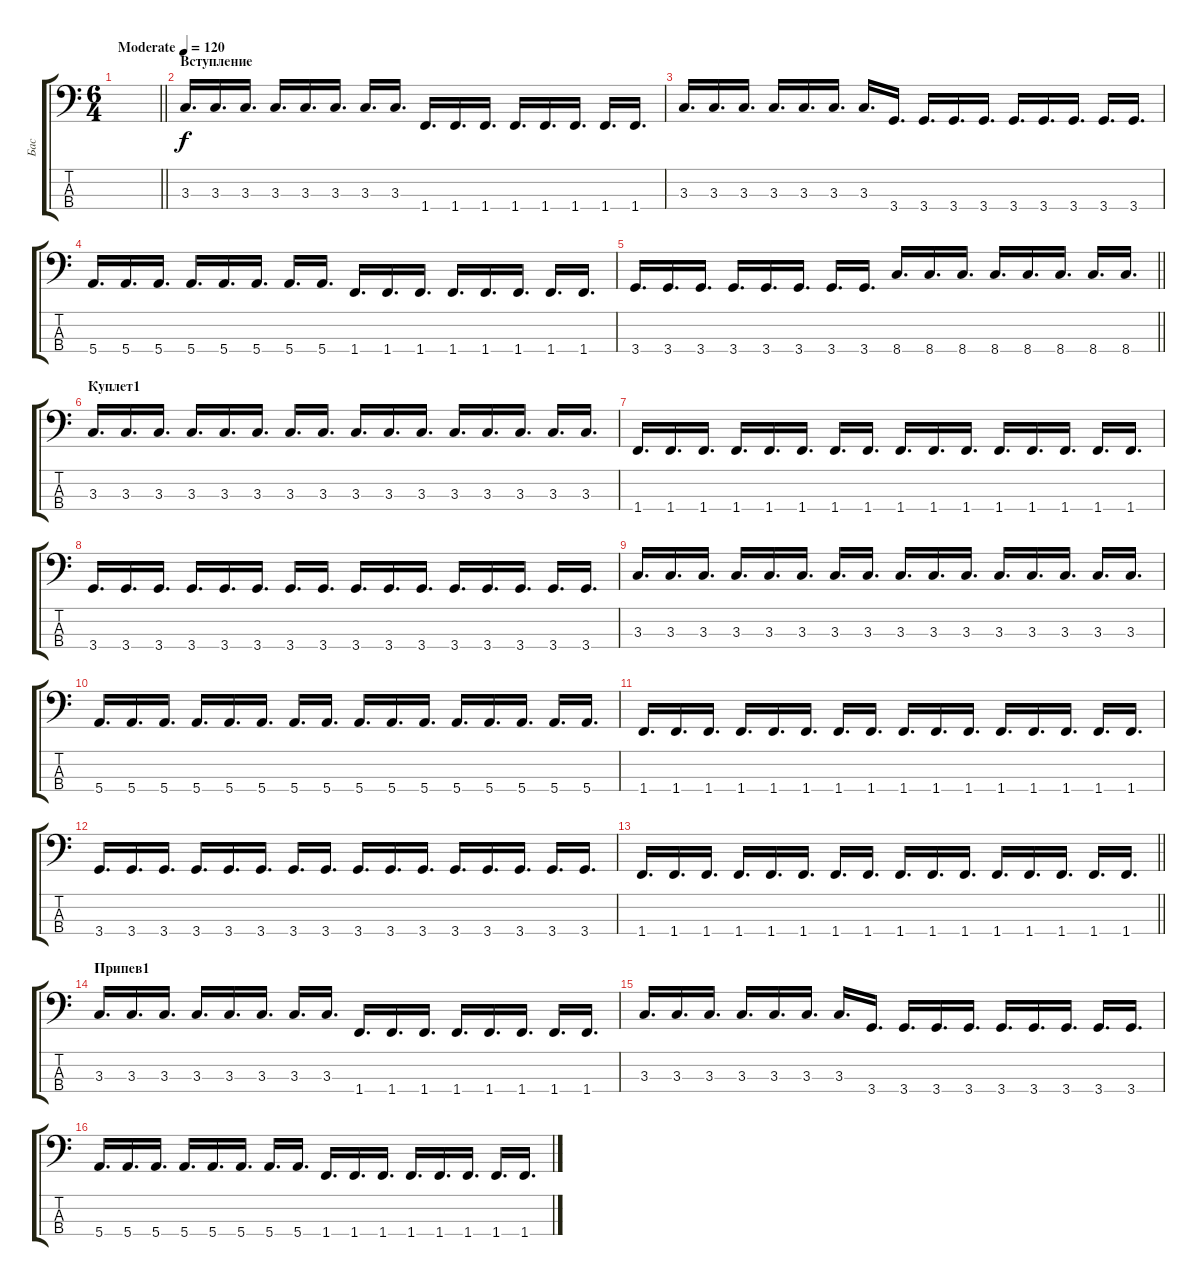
\track ("Бас" "Бас") {instrument electricbasspick}
\staff {score tabs}
\tuning (G2 D2 A1 E1) {hide}
\ts (6 4)
\tempo (120 "Moderate")
\clef f4
\barLineRight lightlight
\ks c
|
\section ("" "Вступление")
3.3.16{d} 3.3.16{d} 3.3.16{d} 3.3.16{d} 3.3.16{d} 3.3.16{d} 3.3.16{d} 3.3.16{d} 1.4.16{d} 1.4.16{d} 1.4.16{d} 1.4.16{d} 1.4.16{d} 1.4.16{d} 1.4.16{d} 1.4.16{d} |
3.3.16{d} 3.3.16{d} 3.3.16{d} 3.3.16{d} 3.3.16{d} 3.3.16{d} 3.3.16{d} 3.4.16{d} 3.4.16{d} 3.4.16{d} 3.4.16{d} 3.4.16{d} 3.4.16{d} 3.4.16{d} 3.4.16{d} 3.4.16{d} |
5.4.16{d} 5.4.16{d} 5.4.16{d} 5.4.16{d} 5.4.16{d} 5.4.16{d} 5.4.16{d} 5.4.16{d} 1.4.16{d} 1.4.16{d} 1.4.16{d} 1.4.16{d} 1.4.16{d} 1.4.16{d} 1.4.16{d} 1.4.16{d} |
\barLineRight lightlight
3.4.16{d} 3.4.16{d} 3.4.16{d} 3.4.16{d} 3.4.16{d} 3.4.16{d} 3.4.16{d} 3.4.16{d} 8.4.16{d} 8.4.16{d} 8.4.16{d} 8.4.16{d} 8.4.16{d} 8.4.16{d} 8.4.16{d} 8.4.16{d} |
\section ("" "Куплет1")
3.3.16{d} 3.3.16{d} 3.3.16{d} 3.3.16{d} 3.3.16{d} 3.3.16{d} 3.3.16{d} 3.3.16{d} 3.3.16{d} 3.3.16{d} 3.3.16{d} 3.3.16{d} 3.3.16{d} 3.3.16{d} 3.3.16{d} 3.3.16{d} |
1.4.16{d} 1.4.16{d} 1.4.16{d} 1.4.16{d} 1.4.16{d} 1.4.16{d} 1.4.16{d} 1.4.16{d} 1.4.16{d} 1.4.16{d} 1.4.16{d} 1.4.16{d} 1.4.16{d} 1.4.16{d} 1.4.16{d} 1.4.16{d} |
3.4.16{d} 3.4.16{d} 3.4.16{d} 3.4.16{d} 3.4.16{d} 3.4.16{d} 3.4.16{d} 3.4.16{d} 3.4.16{d} 3.4.16{d} 3.4.16{d} 3.4.16{d} 3.4.16{d} 3.4.16{d} 3.4.16{d} 3.4.16{d} |
3.3.16{d} 3.3.16{d} 3.3.16{d} 3.3.16{d} 3.3.16{d} 3.3.16{d} 3.3.16{d} 3.3.16{d} 3.3.16{d} 3.3.16{d} 3.3.16{d} 3.3.16{d} 3.3.16{d} 3.3.16{d} 3.3.16{d} 3.3.16{d} |
5.4.16{d} 5.4.16{d} 5.4.16{d} 5.4.16{d} 5.4.16{d} 5.4.16{d} 5.4.16{d} 5.4.16{d} 5.4.16{d} 5.4.16{d} 5.4.16{d} 5.4.16{d} 5.4.16{d} 5.4.16{d} 5.4.16{d} 5.4.16{d} |
1.4.16{d} 1.4.16{d} 1.4.16{d} 1.4.16{d} 1.4.16{d} 1.4.16{d} 1.4.16{d} 1.4.16{d} 1.4.16{d} 1.4.16{d} 1.4.16{d} 1.4.16{d} 1.4.16{d} 1.4.16{d} 1.4.16{d} 1.4.16{d} |
3.4.16{d} 3.4.16{d} 3.4.16{d} 3.4.16{d} 3.4.16{d} 3.4.16{d} 3.4.16{d} 3.4.16{d} 3.4.16{d} 3.4.16{d} 3.4.16{d} 3.4.16{d} 3.4.16{d} 3.4.16{d} 3.4.16{d} 3.4.16{d} |
\barLineRight lightlight
1.4.16{d} 1.4.16{d} 1.4.16{d} 1.4.16{d} 1.4.16{d} 1.4.16{d} 1.4.16{d} 1.4.16{d} 1.4.16{d} 1.4.16{d} 1.4.16{d} 1.4.16{d} 1.4.16{d} 1.4.16{d} 1.4.16{d} 1.4.16{d} |
\section ("" "Припев1")
3.3.16{d} 3.3.16{d} 3.3.16{d} 3.3.16{d} 3.3.16{d} 3.3.16{d} 3.3.16{d} 3.3.16{d} 1.4.16{d} 1.4.16{d} 1.4.16{d} 1.4.16{d} 1.4.16{d} 1.4.16{d} 1.4.16{d} 1.4.16{d} |
3.3.16{d} 3.3.16{d} 3.3.16{d} 3.3.16{d} 3.3.16{d} 3.3.16{d} 3.3.16{d} 3.4.16{d} 3.4.16{d} 3.4.16{d} 3.4.16{d} 3.4.16{d} 3.4.16{d} 3.4.16{d} 3.4.16{d} 3.4.16{d} |
5.4.16{d} 5.4.16{d} 5.4.16{d} 5.4.16{d} 5.4.16{d} 5.4.16{d} 5.4.16{d} 5.4.16{d} 1.4.16{d} 1.4.16{d} 1.4.16{d} 1.4.16{d} 1.4.16{d} 1.4.16{d} 1.4.16{d} 1.4.16{d}
